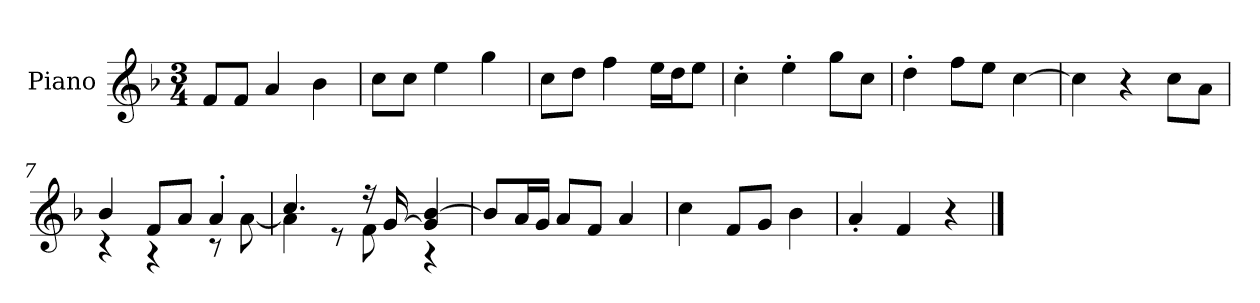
**kern
*part1
*staff1
*I"Piano
*I'P-no
*clefG2
*k[b-]
*M3/4
*MM175
=1
8f/L
8f/J
4a/
4b-\
=2
8cc\L
8cc\J
4ee\
4gg\
=3
8cc\L
8dd\J
4ff\
16ee\LL
16dd\J
8ee\J
=4
4cc'\
4ee'\
8gg\L
8cc\J
=5
4dd'\
8ff\L
8ee\J
[4cc\
=6
4cc\]
4r
8cc\L
8a\J
=7
*^
4b-/	4r
8f/L	4r
8a/J	.
4a'/	8r
.	[8a\
=8	=8
4.cc/	4a\]
.	8r
16r	8f\
[16g/	.
4g/] [4b-/	4r
*v	*v
!!LO:LB:g=z
=9
8b-/L]
16a/L
16g/JJ
8a/L
8f/J
4a/
=10
4cc\
8f/L
8g/J
4b-\
=11
4a'/
4f/
4r
==
*-
